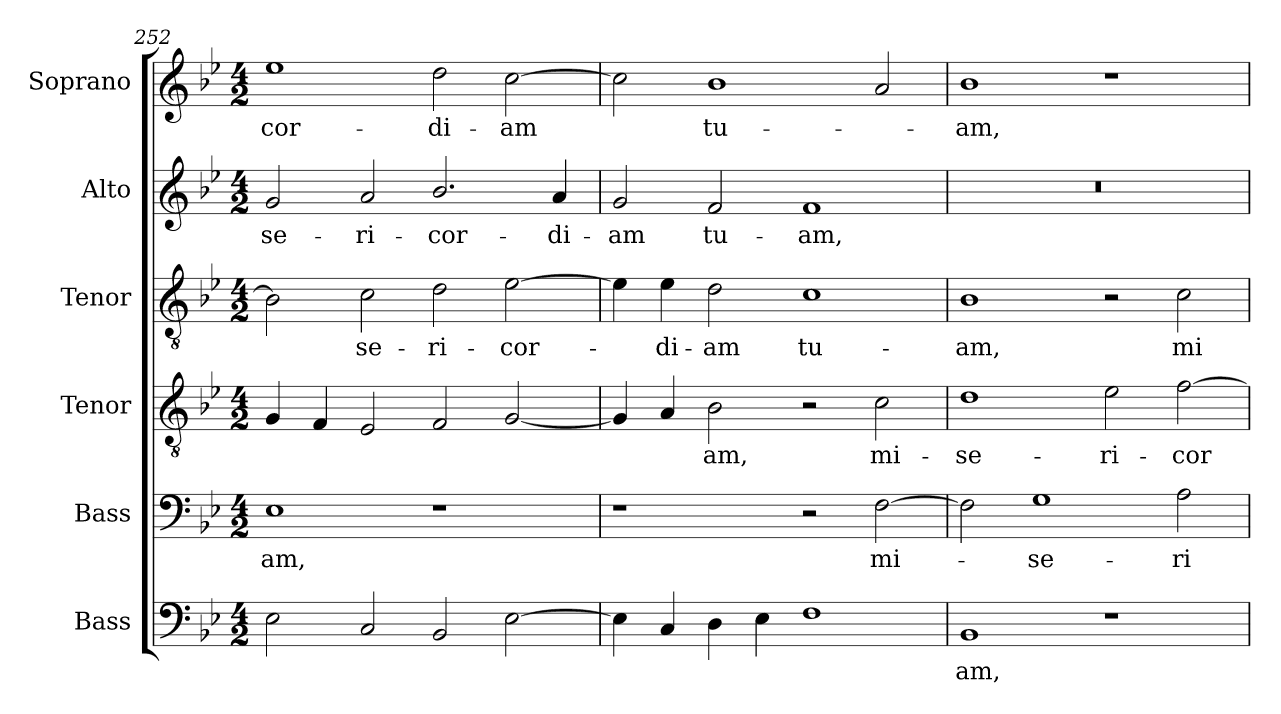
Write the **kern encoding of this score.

**kern	**text	**kern	**text	**kern	**text	**kern	**text	**kern	**text	**kern	**text
*part6	*part6	*part5	*part5	*part4	*part4	*part3	*part3	*part2	*part2	*part1	*part1
*staff6	*staff6	*staff5	*staff5	*staff4	*staff4	*staff3	*staff3	*staff2	*staff2	*staff1	*staff1
*I"Bass	*	*I"Bass	*	*I"Tenor	*	*I"Tenor	*	*I"Alto	*	*I"Soprano	*
*I'B2.	*	*I'B1.	*	*I'T2.	*	*I'T1.	*	*I'A.	*	*I'S.	*
!!LO:LB:g=z
*clefF4	*	*clefF4	*	*clefGv2	*	*clefGv2	*	*clefG2	*	*clefG2	*
*	*	*	*	*ITrd7c12	*	*ITrd7c12	*	*	*	*	*
*k[b-e-]	*	*k[b-e-]	*	*k[b-e-]	*	*k[b-e-]	*	*k[b-e-]	*	*k[b-e-]	*
*B-:	*	*B-:	*	*B-:	*	*B-:	*	*B-:	*	*B-:	*
*M4/2	*	*M4/2	*	*M4/2	*	*M4/2	*	*M4/2	*	*M4/2	*
=252	=252	=252	=252	=252	=252	=252	=252	=252	=252	=252	=252
!	!	!	!LO:LY:b:color=#000000	!	!	!	!	!	!	!	!
!	!	!	!	!	!	!	!	!	!LO:LY:b:color=#000000	!	!
!	!	!	!	!	!	!	!	!	!	!	!LO:LY:b:color=#000000
2E-i\	.	1E-i	-am,	4GGi/	.	2BB-i\]	.	2gi/	-se-	1ee-i	-cor-
.	.	.	.	4FFi/	.	.	.	.	.	.	.
!	!	!	!	!	!	!	!LO:LY:b:color=#000000	!	!	!	!
!	!	!	!	!	!	!	!	!	!LO:LY:b:color=#000000	!	!
2Ci/	.	.	.	2EE-i/	.	2Ci\	-se-	2ai/	-ri-	.	.
!	!	!	!	!	!	!	!LO:LY:b:color=#000000	!	!	!	!
!	!	!	!	!	!	!	!	!	!LO:LY:b:color=#000000	!	!
!	!	!	!	!	!	!	!	!	!	!	!LO:LY:b:color=#000000
2BB-i/	.	1r	.	2FFi/	.	2Di\	-ri-	2.b-i/	-cor-	2ddi\	-di-
!	!	!	!	!	!	!	!LO:LY:b:color=#000000	!	!	!	!
!	!	!	!	!	!	!	!	!	!	!	!LO:LY:b:color=#000000
[>2E-i\	.	.	.	[<2GGi/	.	[>2E-i\	-cor-	.	.	[>2cci\	-am
!	!	!	!	!	!	!	!	!	!LO:LY:b:color=#000000	!	!
.	.	.	.	.	.	.	.	4ai/	-di-	.	.
=253	=253	=253	=253	=253	=253	=253	=253	=253	=253	=253	=253
!	!	!	!	!	!	!	!	!	!LO:LY:b:color=#000000	!	!
4E-i\]	.	1r	.	4GGi/]	.	4E-i\]	.	2gi/	-am	2cci\]	.
!	!	!	!	!	!	!	!LO:LY:b:color=#000000	!	!	!	!
4Ci/	.	.	.	4AAi/	.	4E-i\	-di-	.	.	.	.
!	!	!	!	!	!LO:LY:b:color=#000000	!	!	!	!	!	!
!	!	!	!	!	!	!	!LO:LY:b:color=#000000	!	!	!	!
!	!	!	!	!	!	!	!	!	!LO:LY:b:color=#000000	!	!
!	!	!	!	!	!	!	!	!	!	!	!LO:LY:b:color=#000000
4Di\	.	.	.	2BB-i\	-am,	2Di\	-am	2fi/	tu-	1b-i	tu-
4E-i\	.	.	.	.	.	.	.	.	.	.	.
!	!	!	!	!	!	!	!LO:LY:b:color=#000000	!	!	!	!
!	!	!	!	!	!	!	!	!	!LO:LY:b:color=#000000	!	!
1Fi	.	2r	.	2r	.	1Ci	tu-	1fi	-am,	.	.
!	!	!	!LO:LY:b:color=#000000	!	!	!	!	!	!	!	!
!	!	!	!	!	!LO:LY:b:color=#000000	!	!	!	!	!	!
.	.	[>2Fi\	mi-	2Ci\	mi-	.	.	.	.	2ai/	.
=254	=254	=254	=254	=254	=254	=254	=254	=254	=254	=254	=254
!	!LO:LY:b:color=#000000	!	!	!	!	!	!	!	!	!	!
!	!	!	!	!	!LO:LY:b:color=#000000	!	!	!	!	!	!
!	!	!	!	!	!	!	!LO:LY:b:color=#000000	!LO:N:vis=1	!	!	!
!	!	!	!	!	!	!	!	!	!	!	!LO:LY:b:color=#000000
1BB-i	-am,	2Fi\]	.	1Di	-se-	1BB-i	-am,	0r	.	1b-i	-am,
!	!	!	!LO:LY:b:color=#000000	!	!	!	!	!	!	!	!
.	.	1Gi	-se-	.	.	.	.	.	.	.	.
!	!	!	!	!	!LO:LY:b:color=#000000	!	!	!	!	!	!
1r	.	.	.	2E-i\	-ri-	2r	.	.	.	1r	.
!	!	!	!LO:LY:b:color=#000000	!	!	!	!	!	!	!	!
!	!	!	!	!	!LO:LY:b:color=#000000	!	!	!	!	!	!
!	!	!	!	!	!	!	!LO:LY:b:color=#000000	!	!	!	!
.	.	2Ai\	-ri-	[>2Fi\	-cor-	2Ci\	mi-	.	.	.	.
=	=	=	=	=	=	=	=	=	=	=	=
*-	*-	*-	*-	*-	*-	*-	*-	*-	*-	*-	*-
